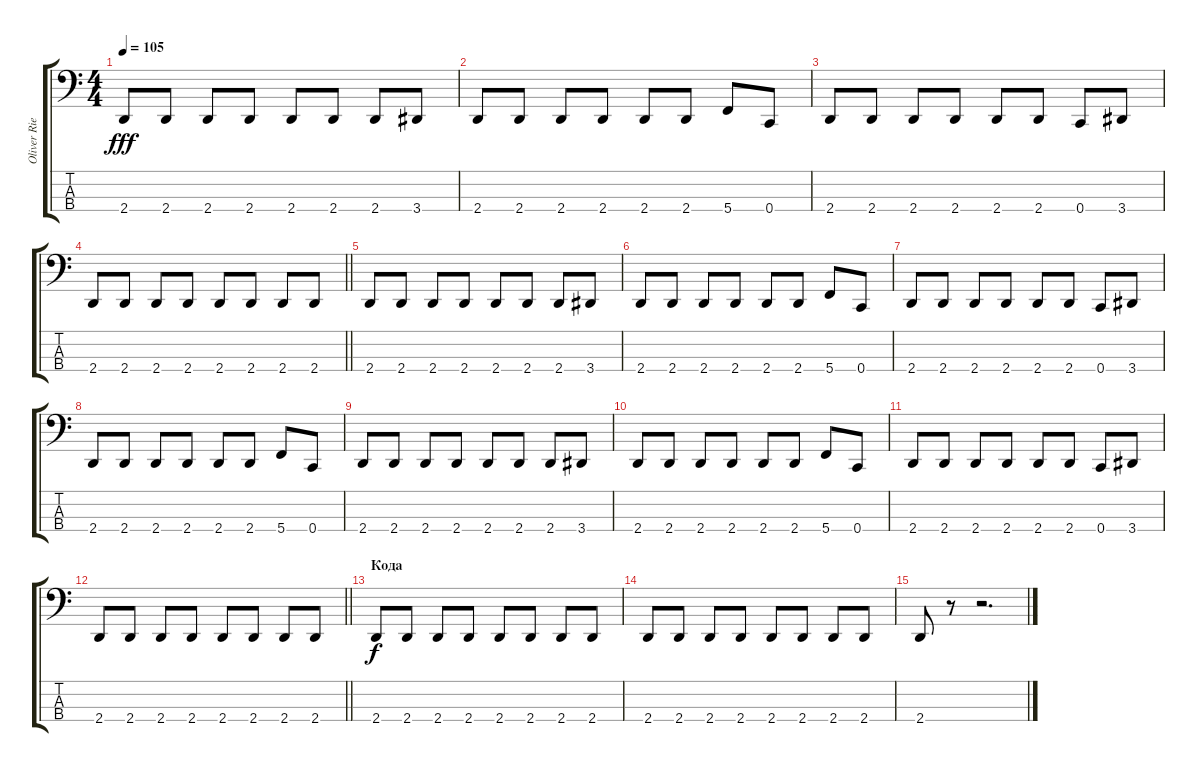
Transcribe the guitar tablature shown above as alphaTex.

\track ("Oliver Riedel" "Oliver Rie") {instrument electricbassfinger}
\staff {score tabs}
\tuning (E2 C2 G1 C1) {hide}
\ts (4 4)
\tempo 105
\clef f4
\ks c
2.4.8{dy fff} 2.4.8 2.4.8 2.4.8 2.4.8 2.4.8 2.4.8 3.4.8 |
2.4.8 2.4.8 2.4.8 2.4.8 2.4.8 2.4.8 5.4.8 0.4.8 |
2.4.8 2.4.8 2.4.8 2.4.8 2.4.8 2.4.8 0.4.8 3.4.8 |
\barLineRight lightlight
2.4.8 2.4.8 2.4.8 2.4.8 2.4.8 2.4.8 2.4.8 2.4.8 |
2.4.8 2.4.8 2.4.8 2.4.8 2.4.8 2.4.8 2.4.8 3.4.8 |
2.4.8 2.4.8 2.4.8 2.4.8 2.4.8 2.4.8 5.4.8 0.4.8 |
2.4.8 2.4.8 2.4.8 2.4.8 2.4.8 2.4.8 0.4.8 3.4.8 |
2.4.8 2.4.8 2.4.8 2.4.8 2.4.8 2.4.8 5.4.8 0.4.8 |
2.4.8 2.4.8 2.4.8 2.4.8 2.4.8 2.4.8 2.4.8 3.4.8 |
2.4.8 2.4.8 2.4.8 2.4.8 2.4.8 2.4.8 5.4.8 0.4.8 |
2.4.8 2.4.8 2.4.8 2.4.8 2.4.8 2.4.8 0.4.8 3.4.8 |
\barLineRight lightlight
2.4.8 2.4.8 2.4.8 2.4.8 2.4.8 2.4.8 2.4.8 2.4.8 |
\section ("" "Кода")
2.4.8{dy f} 2.4.8 2.4.8 2.4.8 2.4.8 2.4.8 2.4.8 2.4.8 |
2.4.8 2.4.8 2.4.8 2.4.8 2.4.8 2.4.8 2.4.8 2.4.8 |
2.4.8 r.8 r.2{d}
